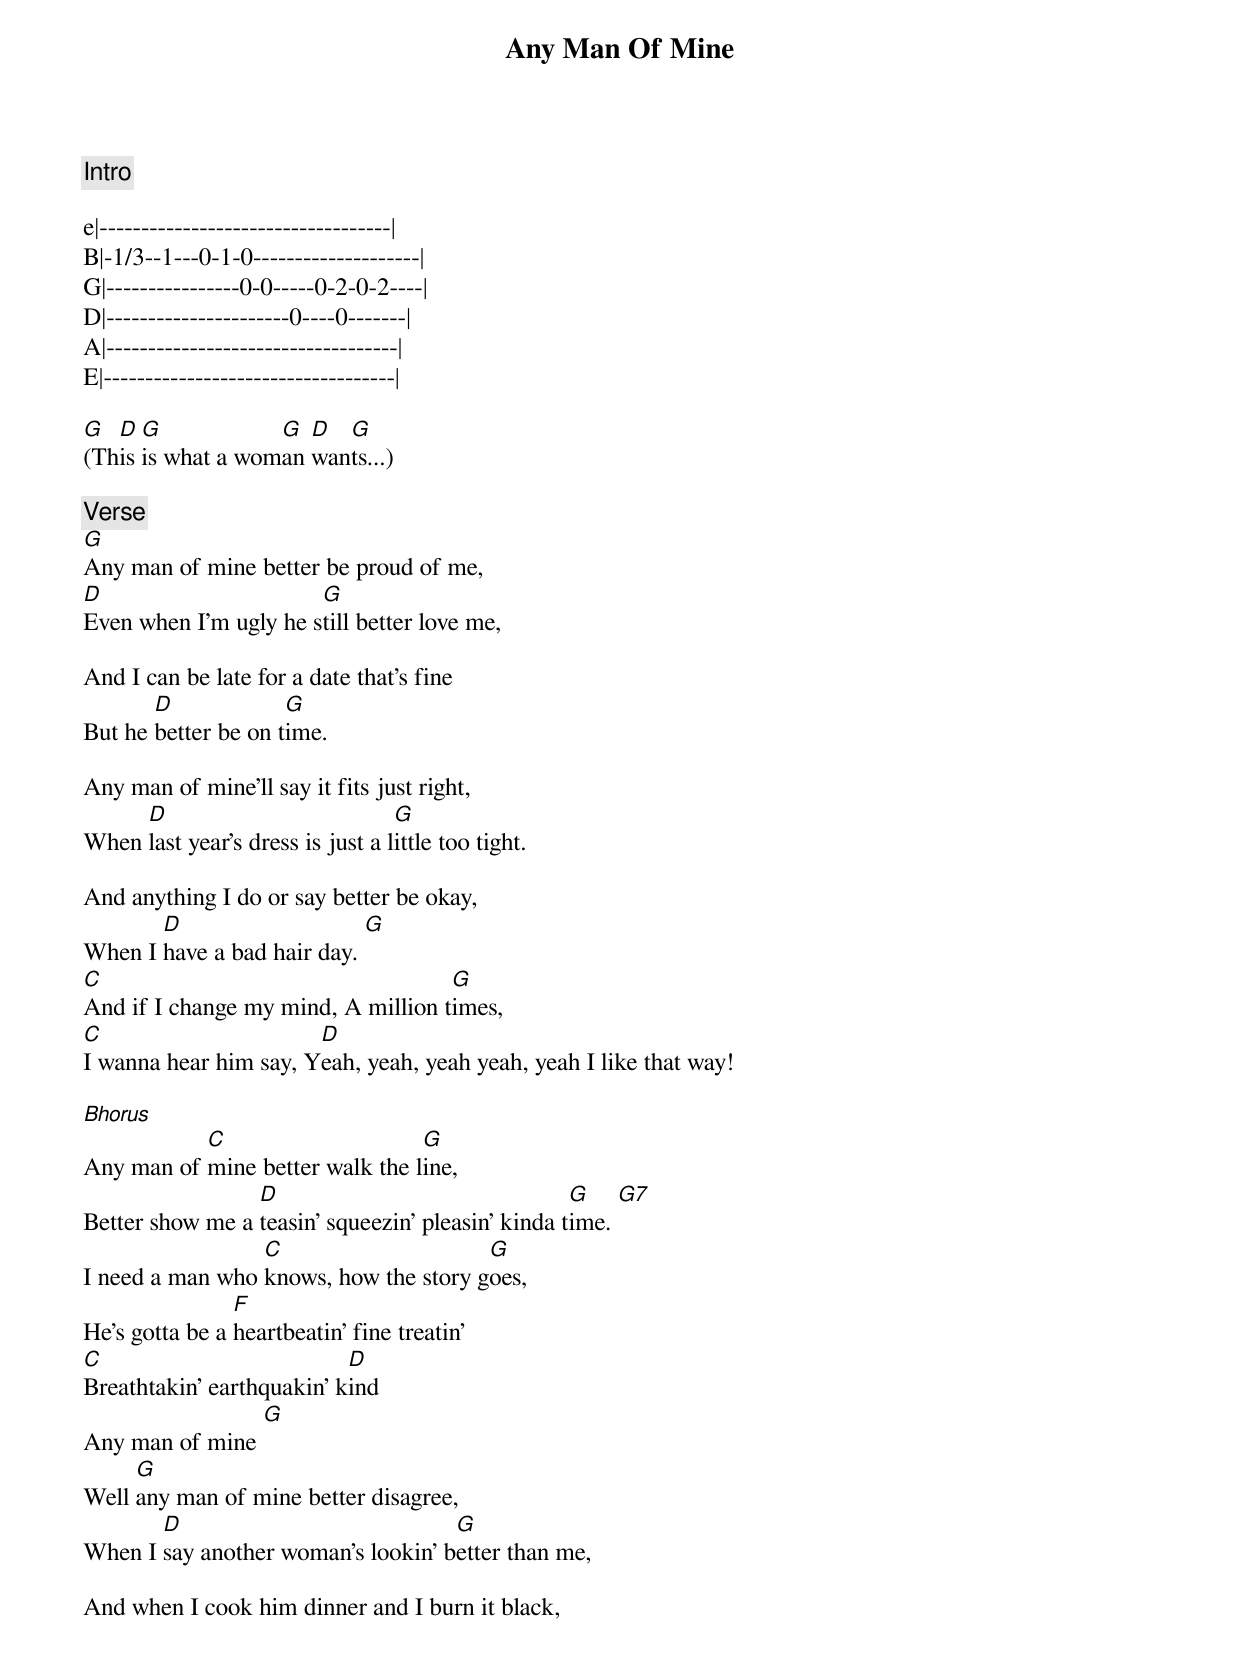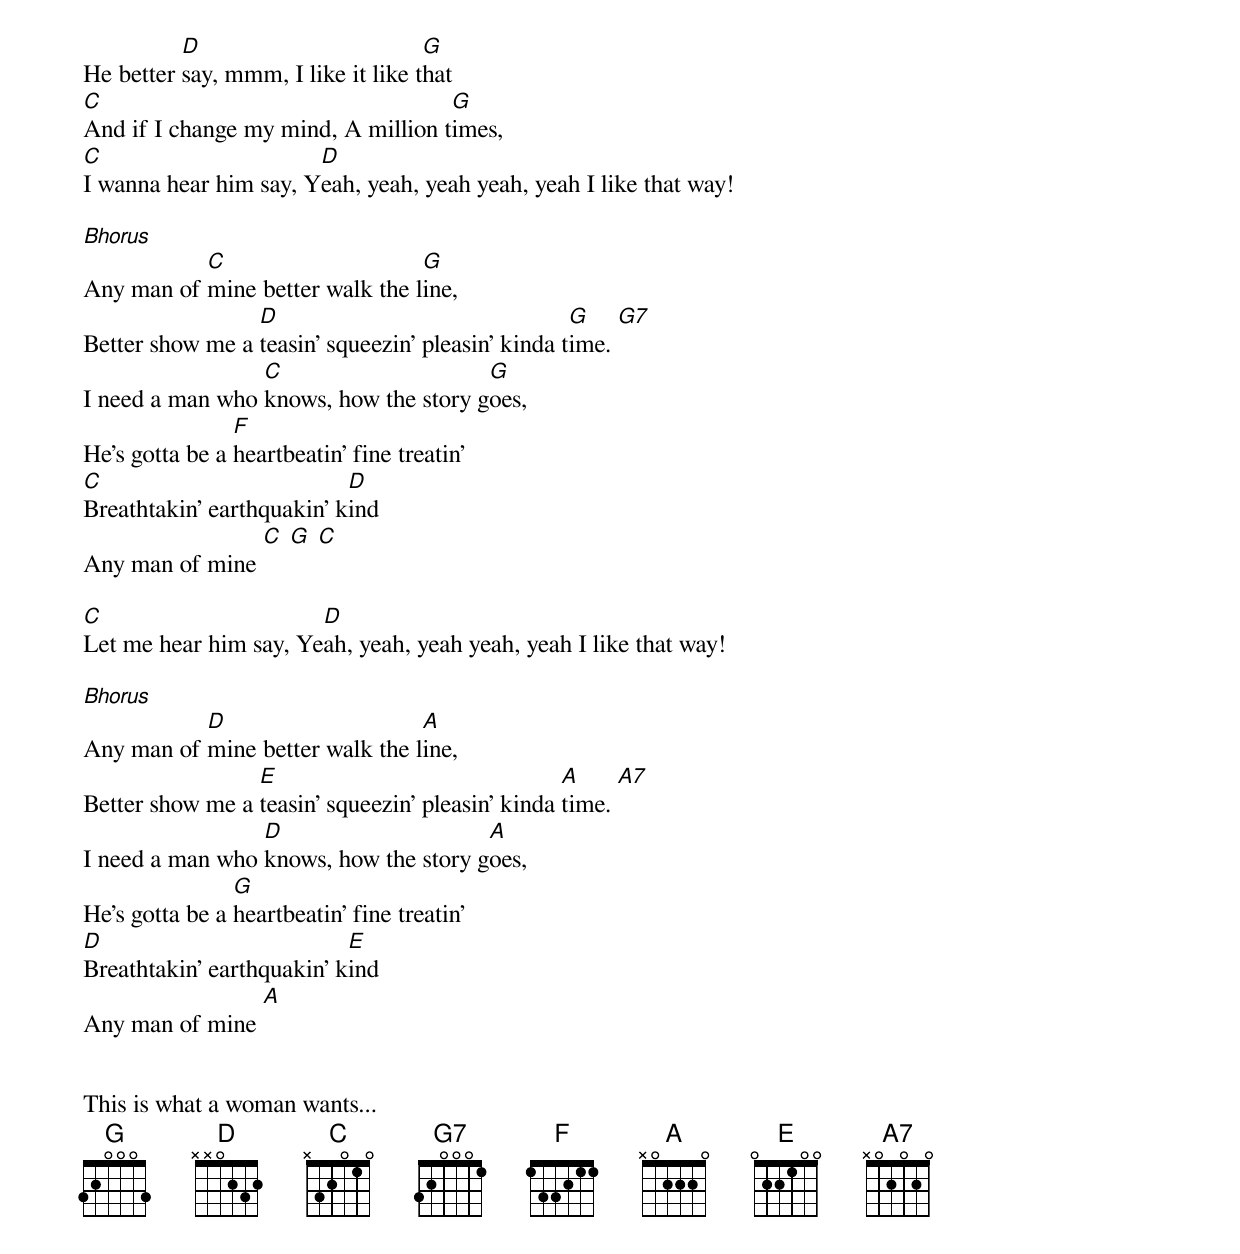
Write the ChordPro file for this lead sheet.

{title:Any Man Of Mine}
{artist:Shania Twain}
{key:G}
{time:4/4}
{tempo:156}



{comment:Intro}

e|-----------------------------------|
B|-1/3--1---0-1-0--------------------|
G|----------------0-0-----0-2-0-2----|
D|----------------------0----0-------|
A|-----------------------------------|
E|-----------------------------------|

[G](Th[D]is [G]is what a wom[G]an [D]wan[G]ts...)

{comment:Verse}
[G]Any man of mine better be proud of me,
[D]Even when I'm ugly he s[G]till better love me,

And I can be late for a date that's fine
But he [D]better be on t[G]ime.

Any man of mine'll say it fits just right,
When [D]last year's dress is just a l[G]ittle too tight.

And anything I do or say better be okay,
When I [D]have a bad hair day. [G]
[C]And if I change my mind, A million t[G]imes,
[C]I wanna hear him say, Y[D]eah, yeah, yeah yeah, yeah I like that way!

[Bhorus]
Any man of [C]mine better walk the l[G]ine,
Better show me a [D]teasin' squeezin' pleasin' kinda t[G]ime. [G7]
I need a man who [C]knows, how the story g[G]oes,
He's gotta be a [F]heartbeatin' fine treatin'
[C]Breathtakin' earthquakin' k[D]ind
Any man of mine [G]
Well [G]any man of mine better disagree,
When I [D]say another woman's lookin' b[G]etter than me,

And when I cook him dinner and I burn it black,
He better [D]say, mmm, I like it like t[G]hat
[C]And if I change my mind, A million t[G]imes,
[C]I wanna hear him say, Y[D]eah, yeah, yeah yeah, yeah I like that way!

[Bhorus]
Any man of [C]mine better walk the l[G]ine,
Better show me a [D]teasin' squeezin' pleasin' kinda t[G]ime. [G7]
I need a man who [C]knows, how the story g[G]oes,
He's gotta be a [F]heartbeatin' fine treatin'
[C]Breathtakin' earthquakin' k[D]ind
Any man of mine [C] [G] [C]

[C]Let me hear him say, Ye[D]ah, yeah, yeah yeah, yeah I like that way!

[Bhorus]
Any man of [D]mine better walk the l[A]ine,
Better show me a [E]teasin' squeezin' pleasin' kinda [A]time. [A7]
I need a man who [D]knows, how the story g[A]oes,
He's gotta be a [G]heartbeatin' fine treatin'
[D]Breathtakin' earthquakin' k[E]ind
Any man of mine [A]


This is what a woman wants...
